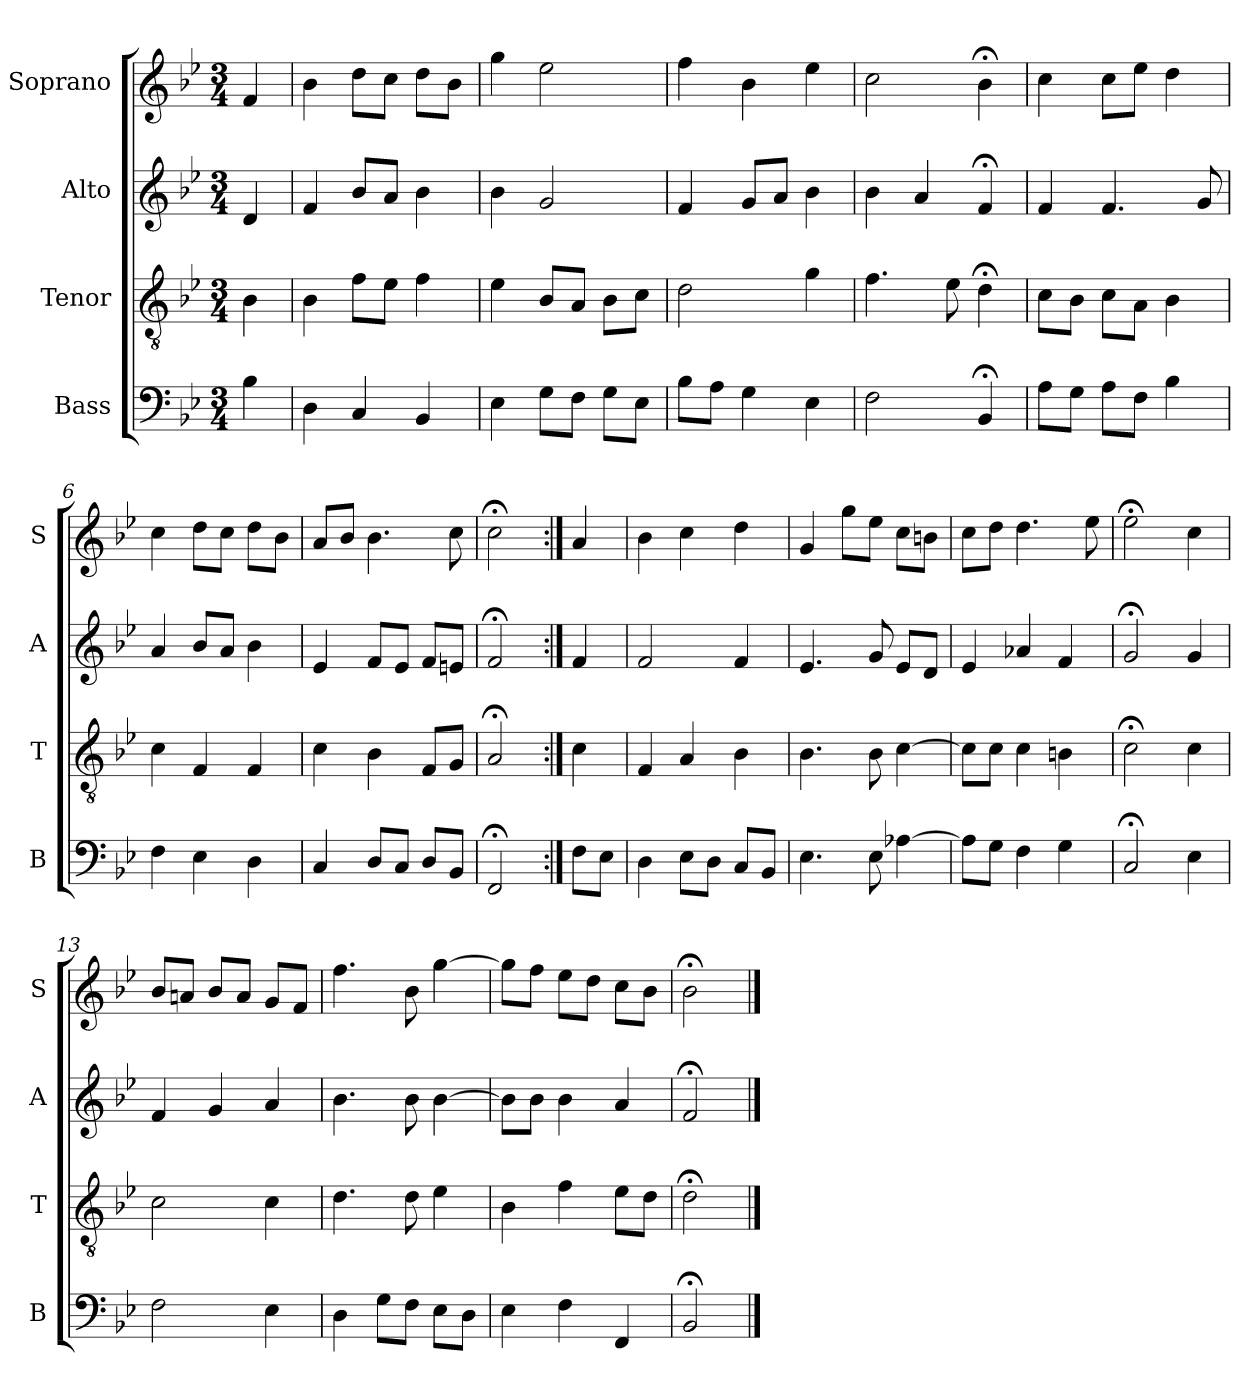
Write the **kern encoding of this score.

**kern	**kern	**kern	**kern
*part4	*part3	*part2	*part1
*staff4	*staff3	*staff2	*staff1
*I"Bass	*I"Tenor	*I"Alto	*I"Soprano
*I'B	*I'T	*I'A	*I'S
*clefF4	*clefGv2	*clefG2	*clefG2
*k[b-e-]	*k[b-e-]	*k[b-e-]	*k[b-e-]
*B-:	*B-:	*B-:	*B-:
*M3/4	*M3/4	*M3/4	*M3/4
*MM100	*MM100	*MM100	*MM100
=	=	=	=
4B-	4B-	4d	4f
=1	=1	=1	=1
4D	4B-	4f	4b-
4C	8fL	8b-L	8ddL
.	8e-J	8aJ	8ccJ
4BB-	4f	4b-	8ddL
.	.	.	8b-J
=2	=2	=2	=2
4E-	4e-	4b-	4gg
8GL	8B-L	2g	2ee-
8FJ	8AJ	.	.
8GL	8B-L	.	.
8E-J	8cJ	.	.
=3	=3	=3	=3
8B-L	2d	4f	4ff
8AJ	.	.	.
4G	.	8gL	4b-
.	.	8aJ	.
4E-	4g	4b-	4ee-
=4	=4	=4	=4
2F	4.f	4b-	2cc
.	.	4a	.
.	8e-	.	.
4BB-;<	4d;<	4f;<	4b-;<
=5	=5	=5	=5
8AL	8cL	4f	4cc
8GJ	8B-J	.	.
8AL	8cL	4.f	8ccL
8FJ	8AJ	.	8ee-J
4B-	4B-	.	4dd
.	.	8g	.
=6	=6	=6	=6
4F	4c	4a	4cc
4E-	4F	8b-L	8ddL
.	.	8aJ	8ccJ
4D	4F	4b-	8ddL
.	.	.	8b-J
=7	=7	=7	=7
4Ci	4ci	4e-i	8aiL
.	.	.	8b-J
8DL	4B-	8fL	4.b-
8CJ	.	8e-J	.
8DL	8FL	8fL	.
8BB-J	8GJ	8enJ	8cc
=8	=8	=8	=8
2FF;<	2A;<	2f;<	2cc;<
=:|!	=:|!	=:|!	=:|!
8FL	4c	4f	4a
8E-J	.	.	.
=9	=9	=9	=9
4D	4F	2f	4b-
8E-L	4A	.	4cc
8DJ	.	.	.
8CL	4B-	4f	4dd
8BB-J	.	.	.
=10	=10	=10	=10
4.E-	4.B-	4.e-	4g
.	.	.	8ggL
8E-	8B-	8g	8ee-J
[4A-X	[4c	8e-L	8ccL
.	.	8dJ	8bnJ
=11	=11	=11	=11
8A-L]	8cL]	4e-	8ccL
8GJ	8cJ	.	8ddJ
4F	4c	4a-X	4.dd
4G	4Bn	4f	.
.	.	.	8ee-
=12	=12	=12	=12
2C;<	2c;<	2g;<	2ee-;<
4E-	4c	4g	4cc
=13	=13	=13	=13
2F	2c	4f	8b-L
.	.	.	8anJ
.	.	4g	8b-L
.	.	.	8aJ
4E-	4c	4a	8gL
.	.	.	8fJ
=14	=14	=14	=14
4D	4.d	4.b-	4.ff
8GL	.	.	.
8FJ	8d	8b-	8b-
8E-L	4e-	[4b-	[4gg
8DJ	.	.	.
=15	=15	=15	=15
4E-	4B-	8b-L]	8ggL]
.	.	8b-J	8ffJ
4F	4f	4b-	8ee-L
.	.	.	8ddJ
4FF	8e-L	4a	8ccL
.	8dJ	.	8b-J
=16	=16	=16	=16
2BB-;<	2d;<	2f;<	2b-;<
==	==	==	==
*-	*-	*-	*-
